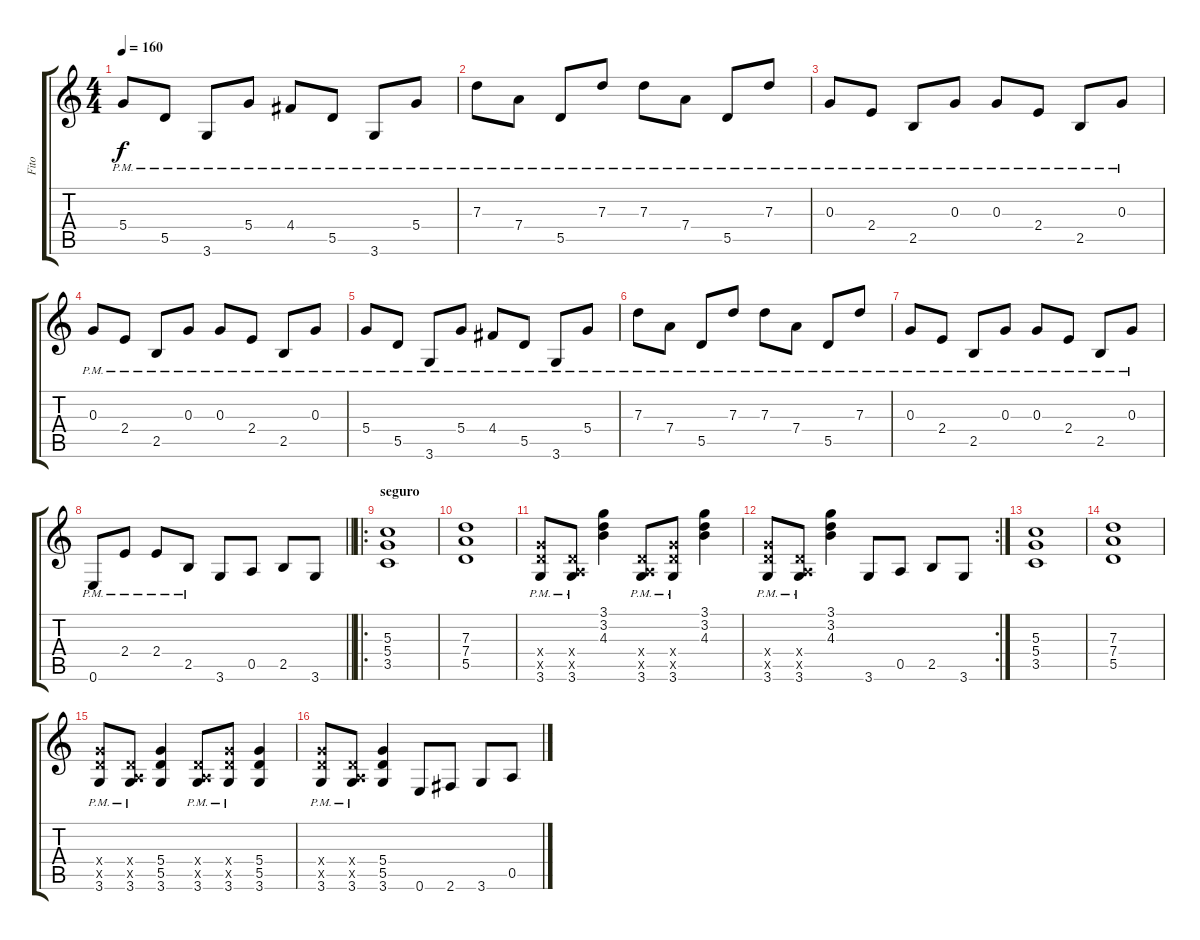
\track ("Fito" "Fito") {instrument overdrivenguitar}
\staff {score tabs}
\tuning (E4 B3 G3 D3 A2 E2) {hide}
\ts (4 4)
\tempo 160
\clef g2
\ks c
5.4{pm}.8{dy f volume 13} 5.5{pm}.8 3.6{pm}.8 5.4{pm}.8 4.4{pm}.8 5.5{pm}.8 3.6{pm}.8 5.4{pm}.8 |
7.3{pm}.8 7.4{pm}.8 5.5{pm}.8 7.3{pm}.8 7.3{pm}.8 7.4{pm}.8 5.5{pm}.8 7.3{pm}.8 |
0.3{pm}.8 2.4{pm}.8 2.5{pm}.8 0.3{pm}.8 0.3{pm}.8 2.4{pm}.8 2.5{pm}.8 0.3{pm}.8 |
0.3{pm}.8 2.4{pm}.8 2.5{pm}.8 0.3{pm}.8 0.3{pm}.8 2.4{pm}.8 2.5{pm}.8 0.3{pm}.8 |
5.4{pm}.8{volume 13} 5.5{pm}.8 3.6{pm}.8 5.4{pm}.8 4.4{pm}.8 5.5{pm}.8 3.6{pm}.8 5.4{pm}.8 |
7.3{pm}.8 7.4{pm}.8 5.5{pm}.8 7.3{pm}.8 7.3{pm}.8 7.4{pm}.8 5.5{pm}.8 7.3{pm}.8 |
0.3{pm}.8 2.4{pm}.8 2.5{pm}.8 0.3{pm}.8 0.3{pm}.8 2.4{pm}.8 2.5{pm}.8 0.3{pm}.8 |
\barLineRight lightlight
0.6{pm}.8 2.4{pm}.8 2.4{pm}.8 2.5{pm}.8 3.6.8 0.5.8 2.5.8 3.6.8 |
\ro
\section ("" "seguro")
(5.3 5.4 3.5).1 |
(7.3 7.4 5.5).1 |
(5.4{x} 5.5{x} 3.6{pm}).8 (0.4{x} 0.5{x} 3.6{pm}).8 (3.1 3.2 4.3).4 (0.4{x} 0.5{x} 3.6{pm}).8 (5.4{x} 5.5{x} 3.6{pm}).8 (3.1 3.2 4.3).4 |
\rc 2
(5.4{x} 5.5{x} 3.6{pm}).8 (0.4{x} 0.5{x} 3.6{pm}).8 (3.1 3.2 4.3).4 3.6.8 0.5.8 2.5.8 3.6.8 |
(5.3 5.4 3.5).1 |
(7.3 7.4 5.5).1 |
(5.4{x} 5.5{x} 3.6{pm}).8 (0.4{x} 0.5{x} 3.6{pm}).8 (5.4 5.5 3.6).4 (0.4{x} 0.5{x} 3.6{pm}).8 (5.4{x} 5.5{x} 3.6{pm}).8 (5.4 5.5 3.6).4 |
(5.4{x} 5.5{x} 3.6{pm}).8 (0.4{x} 0.5{x} 3.6{pm}).8 (5.4 5.5 3.6).4 0.6.8 2.6.8 3.6.8 0.5.8
